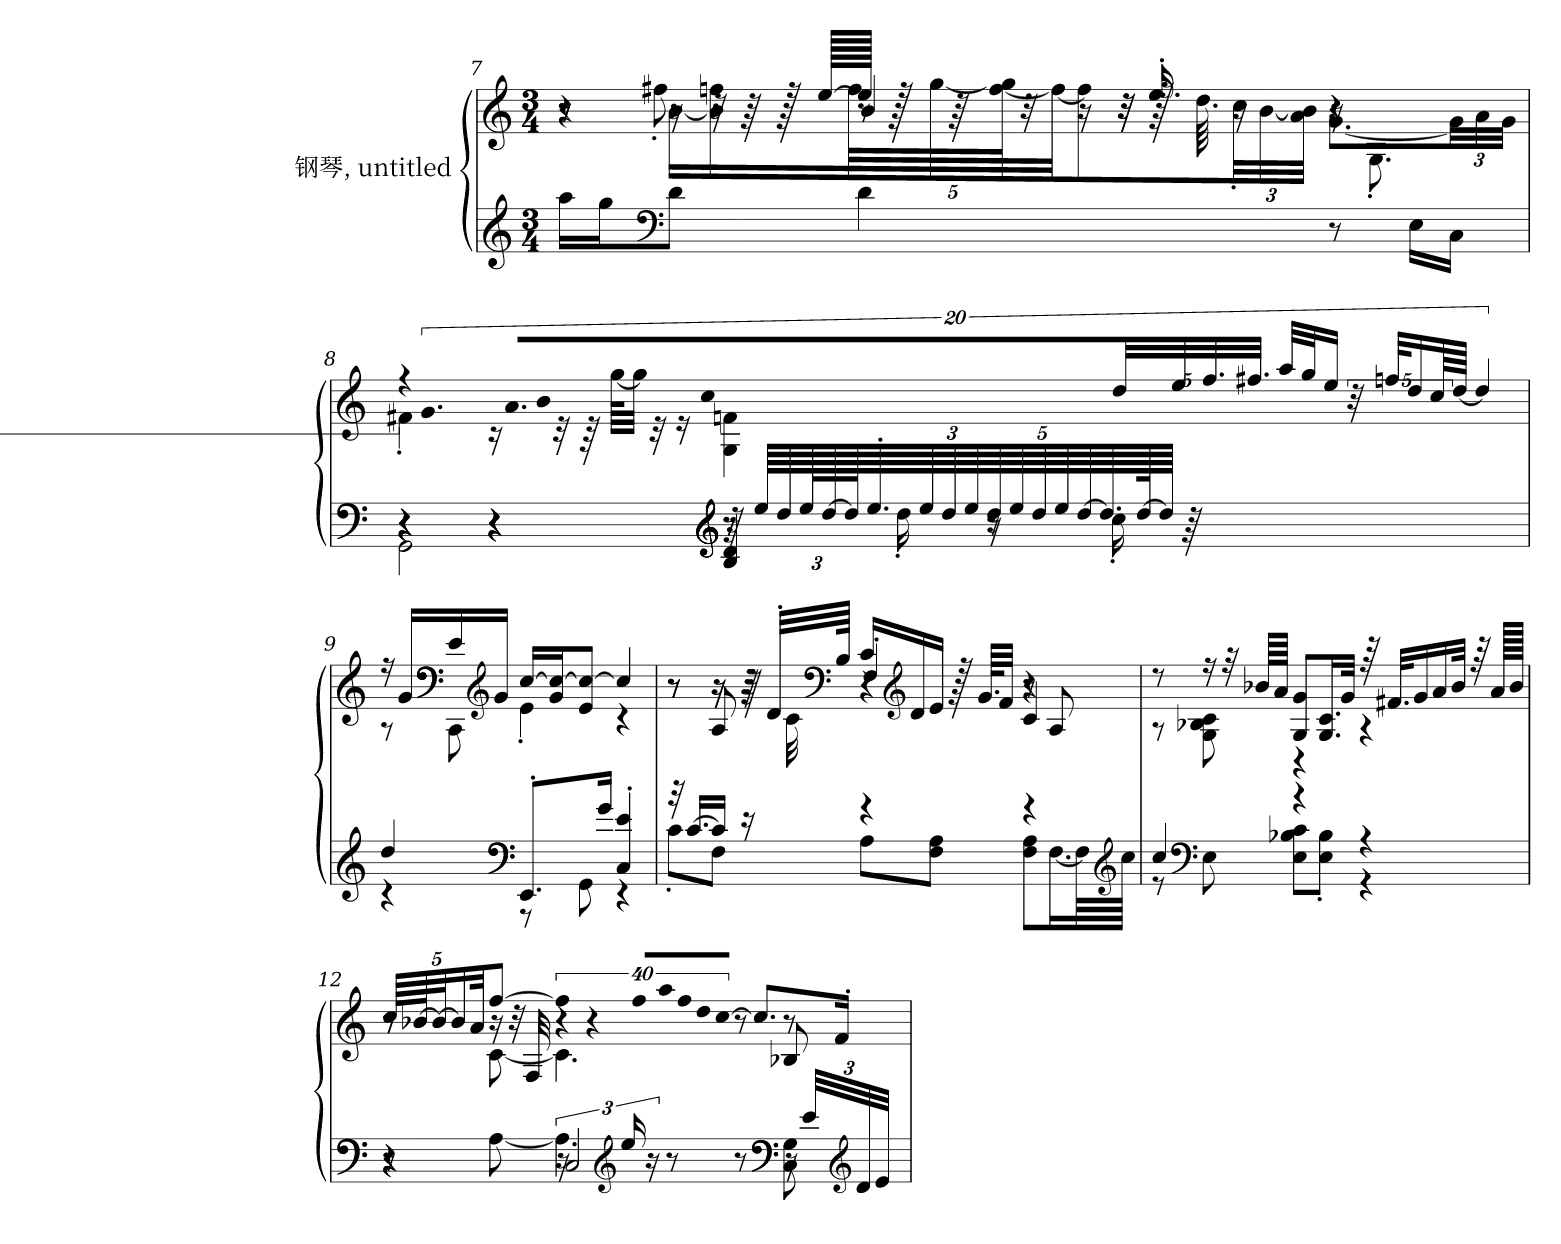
**kern	**kern
*part1	*part1
*staff2	*staff1
*I"钢琴, untitled	*
!!LO:LB:g=z
*clefG2	*clefG2
*k[]	*k[]
*M3/4	*M3/4
=7	=7
*	*^
*	*	*^
*	*	*	*^
16aa\LL	8r	8r	4r	8r
16gg\J	.	.	.	.
*clefF4	*	*	*	*
8d\J	16r	[16b\LL	.	8ff#X'\
.	32r	16b\] 16ffn\	.	.
.	64r	.	.	.
.	128r	.	.	.
.	[128ee/LLLLL	.	.	.
*	*	*Xbrackettup	*	*
4d\	128ee/JJJJJ]	80ff\LL	4b/	8r
.	128r	.	.	.
.	.	[80gg\	.	.
.	64r	.	.	.
.	.	[80ff\ 80gg\]J	.	.
.	32r	.	.	.
.	.	40ff\JJ_	.	.
.	16r	8ff\]	.	.
.	32r	.	.	32r
.	16.ee'/	.	.	128r
.	.	.	.	64.dd\
.	.	48cc'\LL	.	16r
.	.	[48b\	.	.
.	.	48a\ 48b\]JJJ	.	.
8r	4r	[8.g\L	4r	16r
.	.	.	.	8.G'\
16E\LL	.	.	.	.
16C\JJ	.	48g\LL]	.	.
.	.	48a\	.	.
.	.	48g\JJJ	.	.
*	*v	*v	*v	*v
!!LO:PB:g=z
=8	=8
*^	*
*	*^	*
*	*	*^	*
*	*	*	*	*brackettup
*	*	*	*	*^
!	!	!	!	!LO:N:vis=64	!
4r	4r	4r	2GG\	960%17r	4f#X'\
!	!	!	!	!LO:N:vis=32.	!
.	.	.	.	640%17g/	.
.	.	.	.	1920ryy	.
!	!	!	!	!LO:N:vis=32.	!
.	.	.	.	640%17a/LLLL	.
!	!	!	!	!LO:N:vis=256%9	!
.	.	.	.	960%17b/J	.
!	!	!	!	!LO:N:vis=32	!
.	.	.	.	640%23cc/	.
*	*	*	*	*Xbrackettup	*
.	.	.	.	40dd/	.
.	.	.	.	40ee/	.
.	.	.	.	40.ff/	.
.	.	.	.	40.ff#X/JJJ	.
4r	4r	4r	.	32aa/LLL	16r
.	.	.	.	32gg/J	.
.	.	.	.	16ee/JJ	32r
.	.	.	.	.	64r
.	.	.	.	.	[64gg\KLLL
*	*	*	*	*brackettup	*
.	.	.	.	40r	32gg\JJJ]
.	.	.	.	40ffn/KLL	.
.	.	.	.	.	32r
.	.	.	.	20dd/	.
.	.	.	.	.	16r
.	.	.	.	80cc/LL	.
.	.	.	.	[80dd/JJJJ	.
*clefG2	*	*	*	*	*
64r	8r	4B/ 4d/	12r	4dd/]	4G\ 4fn\
64ee/LLLL	.	.	.	.	.
64dd/	.	.	.	.	.
128ee/L	.	.	.	.	.
[128dd/	.	.	.	.	.
128dd/J]	.	.	.	.	.
64.ee'/	.	.	.	.	.
.	.	.	24dd'\	.	.
*Xbrackettup	*	*	*	*	*
96ee/	.	.	.	.	.
96dd/	.	.	.	.	.
96ee/	.	.	.	.	.
80dd/	16r	.	8r	.	.
80ee/	.	.	.	.	.
80dd/	.	.	.	.	.
80ee/	.	.	.	.	.
[80dd/	.	.	.	.	.
64.dd/]	16cc'\	.	.	.	.
[128dd/K	.	.	.	.	.
64dd/JJJJ]	.	.	.	.	.
64r	.	.	.	.	.
*	*v	*v	*v	*	*
!!LO:LB:g=z	!!
=9	=9	=9	=9
4dd/	4r	16r	8r
.	.	16g/LL	.
*	*	*clefF4	*
.	.	16e/	8CC\
*	*	*clefG2	*
.	.	16g/JJ	.
*clefF4	*	*	*
8.EE'/L	8r	[16cc/LL	4e'\
.	.	16g/ 16cc/_J	.
.	8GG\	8e/ 8cc/_J	.
16g/Jk	.	.	.
4C/' 4e/'	4r	4cc/]	4r
=10	=10	=10	=10
*	*	*	*^
32r	8c'\L	8r	8r	8r
[16.c/LL	.	.	.	.
16c/JJ]	8F\J	16r	16r	8A/
16r	.	64r	32r	.
.	.	32d'/LLL	.	.
.	.	.	32c\	.
*	*	*clefF4	*	*
.	.	64B/JJJk	.	.
4r	8A\L	16c/LL	4r	4F'/
*	*	*clefG2	*	*
.	.	16d/	.	.
.	8F\ 8A\J	16e/JJ	.	.
.	.	128r	.	.
.	.	64.g/KLLL	.	.
.	.	32f/JJJ	.	.
4r	8F\ 8A\L	8r	4r	4c/
.	[16.F\L	8A/	.	.
.	64F\LL]	.	.	.
*clefG2	*	*	*	*
.	64cc\JJJJ	.	.	.
*	*	*	*v	*v
!!LO:LB:g=z
=11	=11	=11	=11
4cc/	8r	8r	8r
*clefF4	*	*	*
.	8E\	16r	8G\ 8B-X\ 8c\
.	.	32r	.
.	.	64b-X/LLLL	.
.	.	64a/JJJJ	.
4r	8E\ 8B-X\ 8c\L	8G/ 8g/L	4r
.	8E\' 8B-\'J	16.G/ 16.c/L	.
.	.	32g/JJk	.
4r	4r	64r	4r
.	.	32.f#X/KLL	.
.	.	16g/	.
.	.	16a/	.
.	.	32b-/JJk	.
.	.	64r	.
.	.	128a/LLLLL	.
.	.	128b-/JJJJJ	.
*	*	*v	*v
!!LO:LB:g=z
=12	=12	=12
*	*^	*
*	*	*	*Xbrackettup
*	*	*	*^
*	*	*	*	*^
4r	8r	4r	80cc/LLLL	8r	8r
.	.	.	[80b-X/J	.	.
.	.	.	40b-/J_	.	.
.	.	.	20b-/]	.	.
.	.	.	40a/JK	.	.
.	[8A\	.	[8ff/J	[8c\	16r
.	.	.	.	.	32r
.	.	.	.	.	32F/
*brackettup	*	*	*brackettup	*	*
!	!	!	!LO:N:vis=32	!	!
24r	4.A\]	2C/	640%23ff/]	4.c\]	4r
!	!	!	!LO:N:vis=32	!	!
.	.	.	640%23r	.	.
*clefG2	*	*	*	*	*
24ee/	.	.	.	.	.
!	!	!	!LO:N:vis=32	!	!
.	.	.	640%23ff/LLL	.	.
24r	.	.	.	.	.
!	!	!	!LO:N:vis=32	!	!
.	.	.	640%23aa/	.	.
8r	.	.	.	.	.
!	!	!	!LO:N:vis=32	!	!
.	.	.	640%23ff/	.	.
!	!	!	!LO:N:vis=32	!	!
.	.	.	640%23dd/	.	.
!	!	!	!LO:N:vis=32	!	!
.	.	.	[640%23cc/JJJ	.	.
8r	.	.	.	.	8r
.	.	.	8.cc/L]	.	.
*clefF4	*	*	*	*	*
16r	8C\ 8G\	.	.	8r	8B-X/
*Xbrackettup	*	*	*	*	*
48e/LLL	.	.	.	.	.
.	.	.	16f'/Jk	.	.
*clefG2	*	*	*	*	*
48d/	.	.	.	.	.
48e/JJJ	.	.	.	.	.
640ryy	640ryy	640ryy	.	640ryy	640ryy
*v	*v	*v	*	*	*
*	*v	*v	*v
=	=
*-	*-
